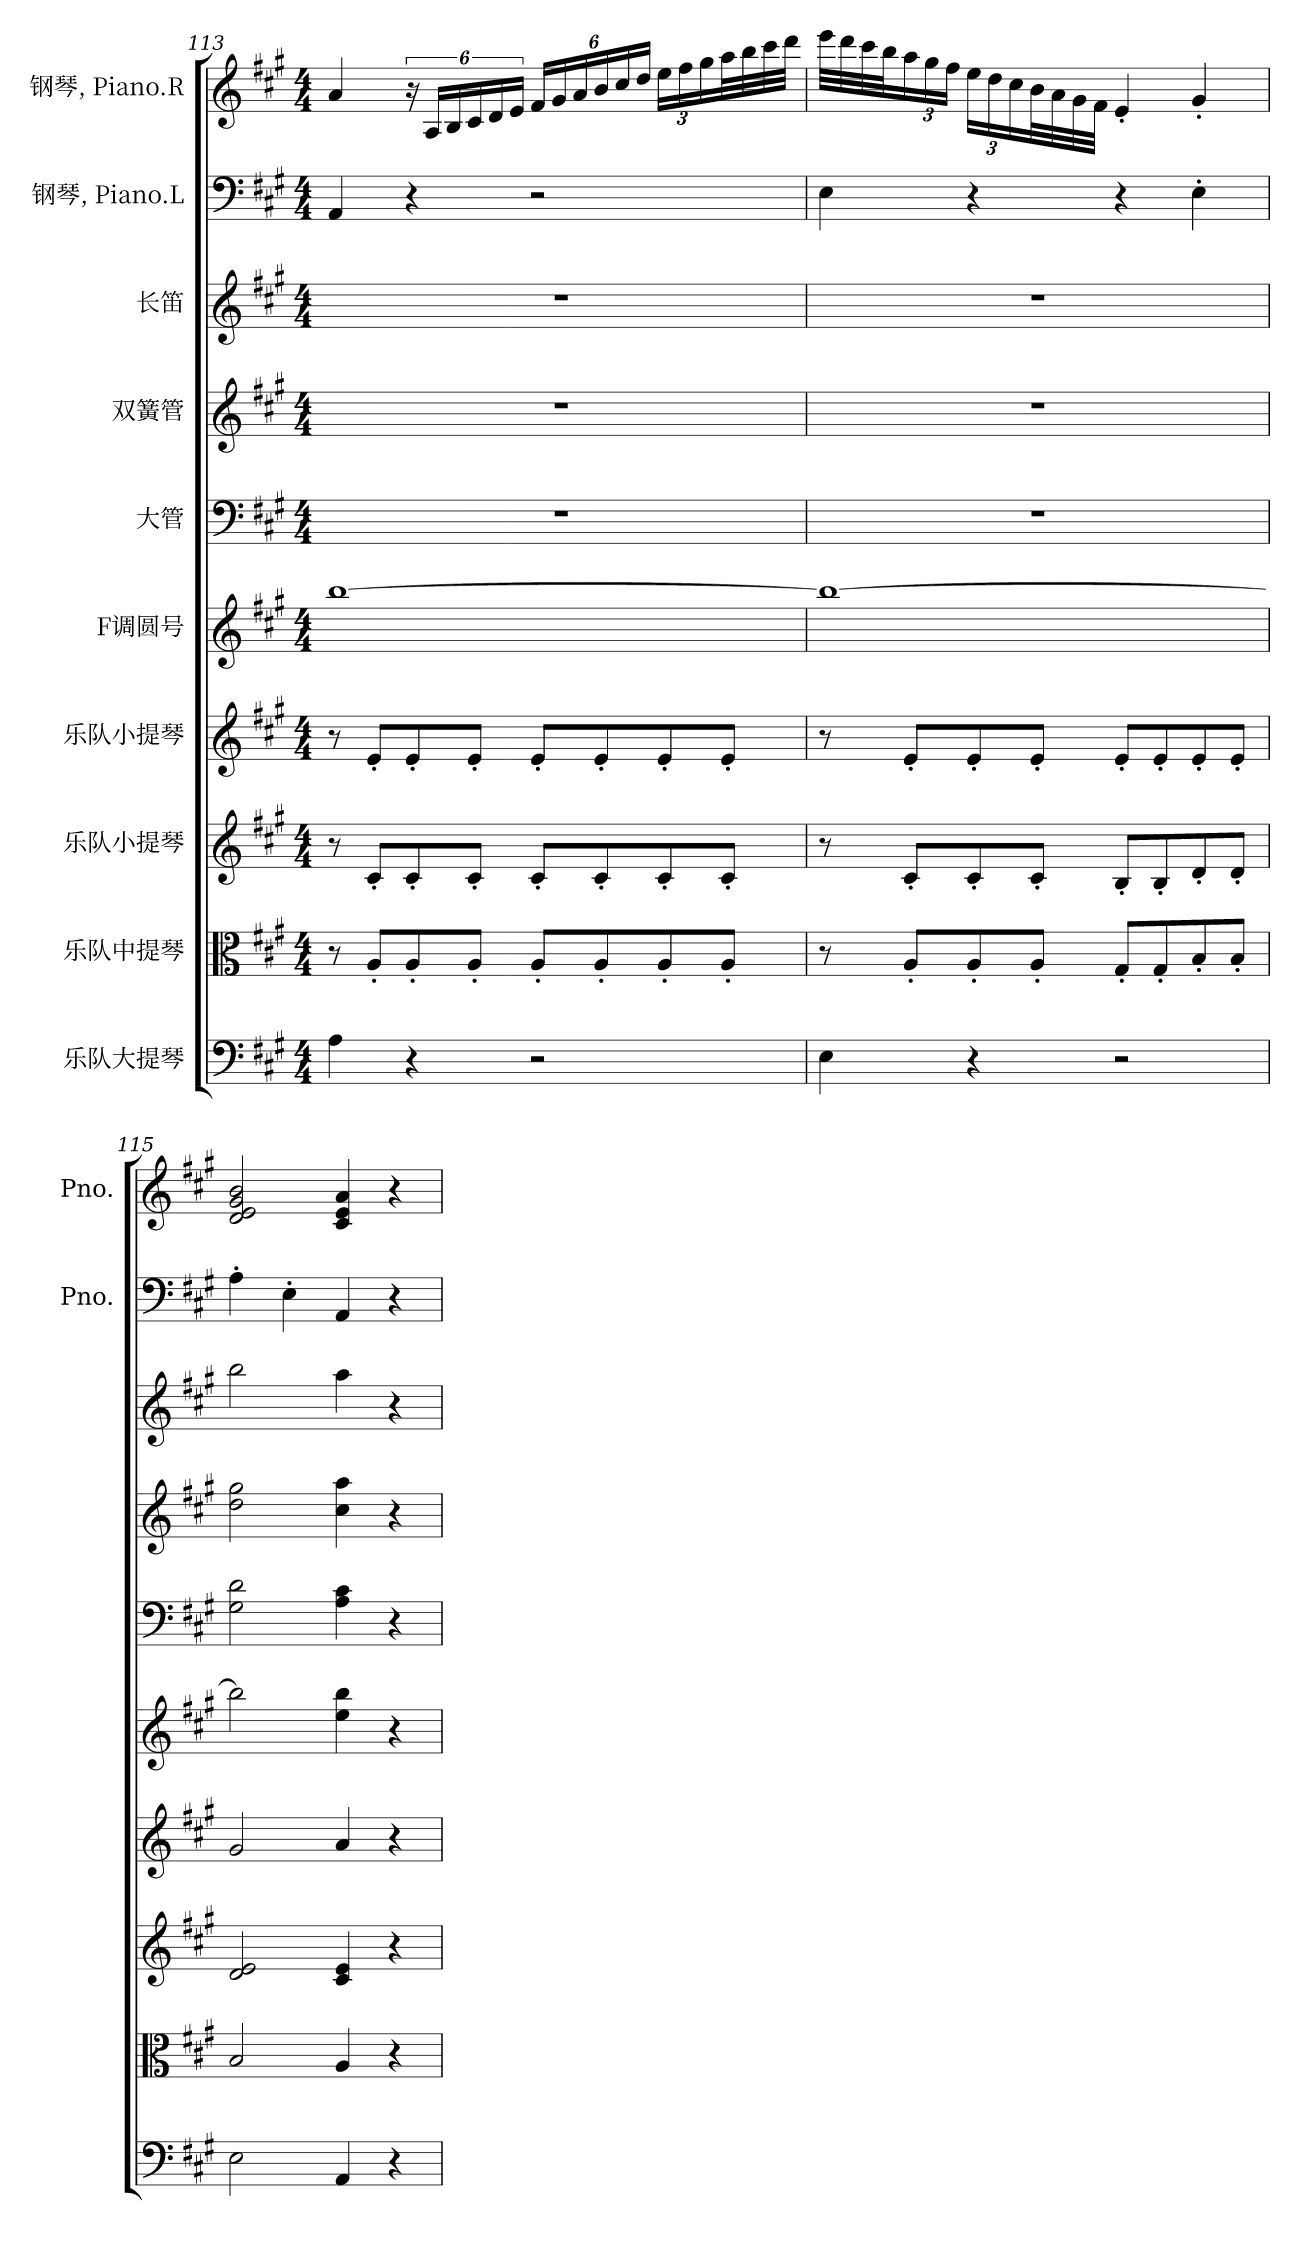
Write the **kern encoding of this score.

**kern	**kern	**kern	**kern	**kern	**kern	**kern	**kern	**kern	**kern
*part10	*part9	*part8	*part7	*part6	*part5	*part4	*part3	*part2	*part1
*staff10	*staff9	*staff8	*staff7	*staff6	*staff5	*staff4	*staff3	*staff2	*staff1
*I"乐队大提琴	*I"乐队中提琴	*I"乐队小提琴	*I"乐队小提琴	*I"F调圆号	*I"大管	*I"双簧管	*I"长笛	*I"钢琴, Piano.L	*I"钢琴, Piano.R
*	*	*	*	*	*	*	*	*I'Pno.	*I'Pno.
!!LO:PB:g=z
*clefF4	*clefC3	*clefG2	*clefG2	*clefG2	*clefF4	*clefG2	*clefG2	*clefF4	*clefG2
*	*	*	*	*ITrd4c7	*	*	*	*	*
*k[f#c#g#]	*k[f#c#g#]	*k[f#c#g#]	*k[f#c#g#]	*k[f#c#]	*k[f#c#g#]	*k[f#c#g#]	*k[f#c#g#]	*k[f#c#g#]	*k[f#c#g#]
*M4/4	*M4/4	*M4/4	*M4/4	*M4/4	*M4/4	*M4/4	*M4/4	*M4/4	*M4/4
=113	=113	=113	=113	=113	=113	=113	=113	=113	=113
4A\	8r	8r	8r	[1ee	1r	1r	1r	4AA/	4a/
.	8A'/L	8c#'/L	8e'/L	.	.	.	.	.	.
4r	8A'/	8c#'/	8e'/	.	.	.	.	4r	24r
.	.	.	.	.	.	.	.	.	24A/LL
.	.	.	.	.	.	.	.	.	24B/
*	*	*	*	*	*	*	*	*	*Xbrackettup
.	8A'/J	8c#'/J	8e'/J	.	.	.	.	.	24c#/
.	.	.	.	.	.	.	.	.	24d/
.	.	.	.	.	.	.	.	.	24e/JJ
2r	8A'/L	8c#'/L	8e'/L	.	.	.	.	2r	24f#/LL
.	.	.	.	.	.	.	.	.	24g#/
.	.	.	.	.	.	.	.	.	24a/
.	8A'/	8c#'/	8e'/	.	.	.	.	.	24b/
.	.	.	.	.	.	.	.	.	24cc#/
.	.	.	.	.	.	.	.	.	24dd/JJ
.	8A'/	8c#'/	8e'/	.	.	.	.	.	24ee\LL
.	.	.	.	.	.	.	.	.	24ff#\
.	.	.	.	.	.	.	.	.	24gg#\
.	8A'/J	8c#'/J	8e'/J	.	.	.	.	.	32aa\L
.	.	.	.	.	.	.	.	.	32bb\
.	.	.	.	.	.	.	.	.	32ccc#\
.	.	.	.	.	.	.	.	.	32ddd\JJJ
=114	=114	=114	=114	=114	=114	=114	=114	=114	=114
4E\	8r	8r	8r	1ee_	1r	1r	1r	4E\	32eee\LLL
.	.	.	.	.	.	.	.	.	32ddd\
.	.	.	.	.	.	.	.	.	32ccc#\
.	.	.	.	.	.	.	.	.	32bb\J
.	8A'/L	8c#'/L	8e'/L	.	.	.	.	.	24aa\
.	.	.	.	.	.	.	.	.	24gg#\
.	.	.	.	.	.	.	.	.	24ff#\JJ
4r	8A'/	8c#'/	8e'/	.	.	.	.	4r	24ee\LL
.	.	.	.	.	.	.	.	.	24dd\
.	.	.	.	.	.	.	.	.	24cc#\
.	8A'/J	8c#'/J	8e'/J	.	.	.	.	.	32b\L
.	.	.	.	.	.	.	.	.	32a\
.	.	.	.	.	.	.	.	.	32g#\
.	.	.	.	.	.	.	.	.	32f#\JJJ
2r	8G#'/L	8B'/L	8e'/L	.	.	.	.	4r	4e'/
.	8G#'/	8B'/	8e'/	.	.	.	.	.	.
.	8B'/	8d'/	8e'/	.	.	.	.	4E'\	4g#'/
.	8B'/J	8d'/J	8e'/J	.	.	.	.	.	.
!!LO:PB:g=z
=115	=115	=115	=115	=115	=115	=115	=115	=115	=115
2E\	2B/	2d/ 2e/	2g#/	2ee\]	2G#\ 2d\	2dd\ 2gg#\	2bb\	4A'\	2d/ 2e/ 2g#/ 2b/
.	.	.	.	.	.	.	.	4E'\	.
4AA/	4A/	4c#/ 4e/	4a/	4a\ 4ee\	4A\ 4c#\	4cc#\ 4aa\	4aa\	4AA/	4c#/ 4e/ 4a/
4r	4r	4r	4r	4r	4r	4r	4r	4r	4r
=	=	=	=	=	=	=	=	=	=
*-	*-	*-	*-	*-	*-	*-	*-	*-	*-
